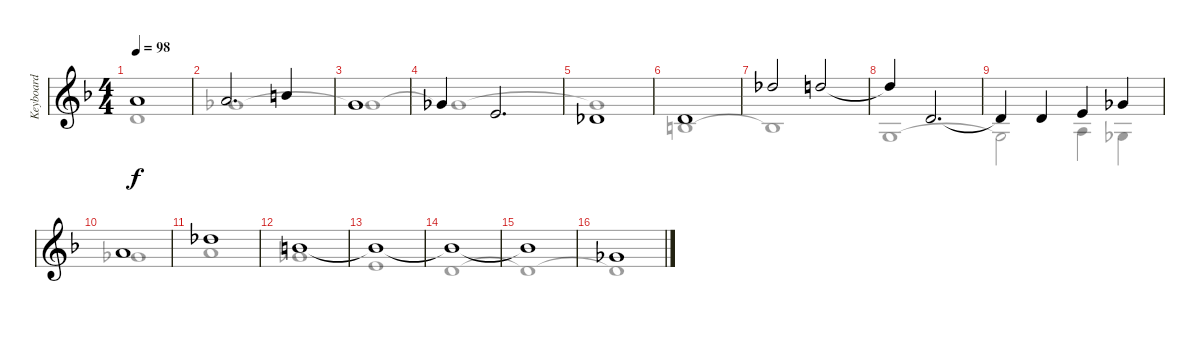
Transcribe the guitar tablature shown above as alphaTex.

\track ("Keyboard" "Keyboard") {instrument stringensemble1}
\staff {score}
\tuning (Db4 Ab3 E3 B2 Gb2 Db2) {hide}
\voice
\ts (4 4)
\tempo 98
\clef g2
\ks f
8.1.1{dy f} |
8.1.2{d} 10.1.4 |
6.1.1 |
5.1.4 3.1.2{d} |
0.1.1 |
1.1.1 |
12.1.2 13.1.2 |
13.1{t}.4 1.1.2{d} |
1.1{t}.4 1.1.4 3.1.4 5.1.4 |
8.1.1 |
12.1.1 |
10.1.1 |
10.1{t}.1 |
10.1{t}.1 |
10.1{t}.1 |
5.1.1
\voice
\clef g2
\ottava regular
\simile none
\ks f
6.2{t}.1{dy f} |
10.2.1 |
10.2{t}.1 |
10.2{t}.1 |
10.2{t}.1 |
3.2.1 |
3.2{t}.1 |
3.3.1 |
3.3{t}.2 1.2.4 2.3.4 |
10.2.1 |
13.2.1 |
10.2.1 |
8.2.1 |
6.2.1 |
6.2{t}.1 |
6.2{t}.1
